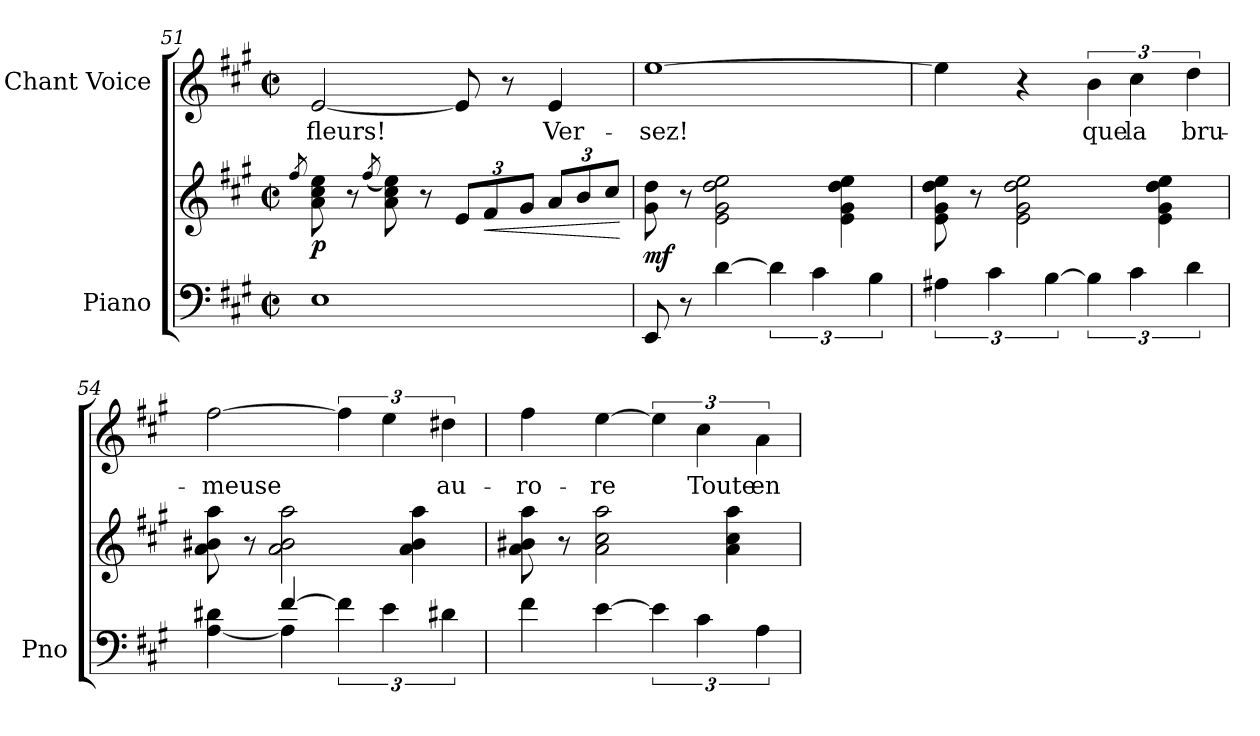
**kern	**kern	**dynam	**kern	**text
*part2	*part2	*part2	*part1	*part1
*staff3	*staff2	*staff2/3	*staff1	*staff1
*I"Piano	*	*	*I"Chant Voice	*
*I'Pno	*	*	*	*
*clefF4	*clefG2	*	*clefG2	*
*k[f#c#g#]	*k[f#c#g#]	*	*k[f#c#g#]	*
*M2/2	*M2/2	*	*M2/2	*
*met(c|)	*met(c|)	*	*met(c|)	*
=51	=51	=51	=51	=51
.	8qff#/	.	.	.
!	!	!LO:DY:b	!	!LO:LY:b
1E	8a\ 8cc#\ 8ee\	p	[2e/	fleurs!
.	8r	.	.	.
.	(<8qff#/	.	.	.
.	8a\ 8cc#\ 8ee\)	.	.	.
.	8r	.	.	.
.	12e/L	.	8e/]	.
!	!	!LO:HP:b	!	!
.	12f#/	<	.	.
.	.	.	8r	.
.	12g#/J	.	.	.
!	!	!	!	!LO:LY:b
.	12a/L	.	4e/	Ver-
.	12b/	.	.	.
.	12cc#/J	.	.	.
.	.	[	.	.
=52	=52	=52	=52	=52
!	!	!LO:DY:b	!	!LO:LY:b
8EE/	8g#\ 8dd\	mf	[1ee	-sez!
8r	8r	.	.	.
[4d\	2e\ 2g#\ 2dd\ 2ee\	.	.	.
6d\]	.	.	.	.
6c#\	.	.	.	.
.	4e\ 4g#\ 4dd\ 4ee\	.	.	.
6B\	.	.	.	.
!!LO:LB:g=z
=53	=53	=53	=53	=53
6A#X\	8e\ 8g#\ 8dd\ 8ee\	.	4ee\]	.
.	8r	.	.	.
6c#\	.	.	.	.
.	2e\ 2g#\ 2dd\ 2ee\	.	4r	.
[6B\	.	.	.	.
!	!	!	!	!LO:LY:b
6B\]	.	.	6b\	que
!	!	!	!	!LO:LY:b
6c#\	.	.	6cc#\	la
.	4e\ 4g#\ 4dd\ 4ee\	.	.	.
!	!	!	!	!LO:LY:b
6d\	.	.	6dd\	bru-
=54	=54	=54	=54	=54
*^	*	*	*	*
!	!	!	!	!	!LO:LY:b
4ryy	[4A\ 4d#X\	8a\ 8b#X\ 8aa\	.	[2ff#\	-meuse
.	.	8r	.	.	.
[4f#/	4A\]	2a\ 2b#\ 2aa\	.	.	.
6f#\]	2ryy	.	.	6ff#\]	.
6e\	.	.	.	6ee\	.
.	.	4a\ 4b#\ 4aa\	.	.	.
!	!	!	!	!	!LO:LY:b
6d#X\	.	.	.	6dd#X\	au-
*v	*v	*	*	*	*
=55	=55	=55	=55	=55
!	!	!	!	!LO:LY:b
4f#\	8a\ 8b#X\ 8aa\	.	4ff#\	-ro-
.	8r	.	.	.
!	!	!	!	!LO:LY:b
[4e\	2a\ 2cc#\ 2aa\	.	[4ee\	-re
6e\]	.	.	6ee\]	.
!	!	!	!	!LO:LY:b
6c#\	.	.	6cc#\	Toute
.	4a\ 4cc#\ 4aa\	.	.	.
!	!	!	!	!LO:LY:b
6A\	.	.	6a\	en
=	=	=	=	=
*-	*-	*-	*-	*-
